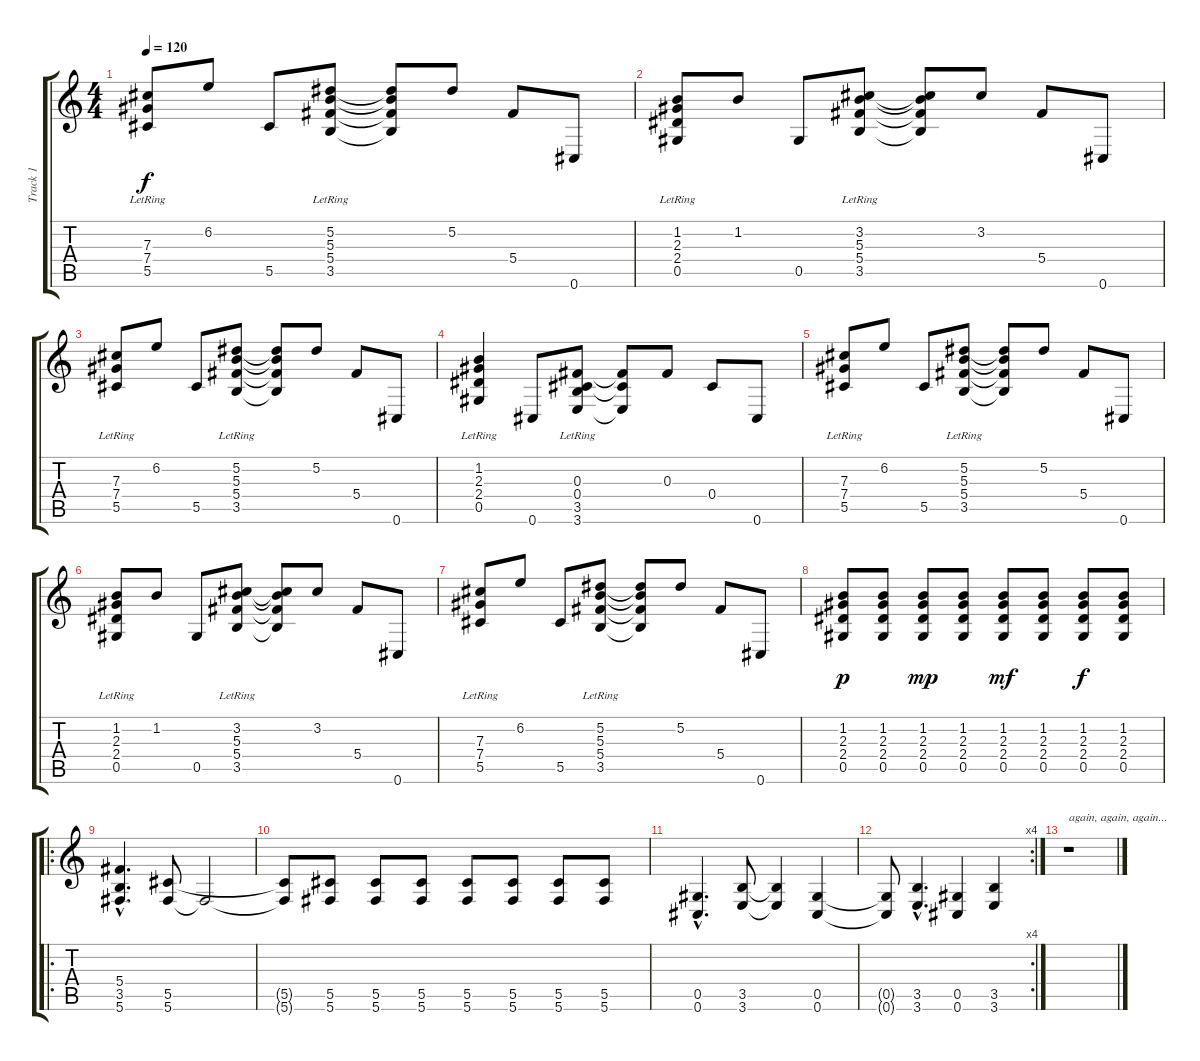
\track ("Track 1" "Track 1") {instrument distortionguitar}
\staff {score tabs}
\tuning (Eb4 Bb3 Gb3 Db3 Ab2 Db2) {hide}
\ts (4 4)
\tempo 120
\clef g2
\ks c
(7.3{lr} 7.4{lr} 5.5{lr}).8{dy f instrument electricguitarclean} 6.2.8 5.5.8 (5.2{lr} 5.3{lr} 5.4{lr} 3.5{lr}).8 (5.2{t} 5.3{t} 5.4{t} 3.5{t}).8 5.2.8 5.4.8 0.6.8 |
(1.2{lr} 2.3{lr} 2.4{lr} 0.5{lr}).8 1.2.8 0.5.8 (3.2{lr} 5.3{lr} 5.4{lr} 3.5{lr}).8 (3.2{t} 5.3{t} 5.4{t} 3.5{t}).8 3.2.8 5.4.8 0.6.8 |
(7.3{lr} 7.4{lr} 5.5{lr}).8 6.2.8 5.5.8 (5.2{lr} 5.3{lr} 5.4{lr} 3.5{lr}).8 (5.2{t} 5.3{t} 5.4{t} 3.5{t}).8 5.2.8 5.4.8 0.6.8 |
(1.2{lr} 2.3{lr} 2.4{lr} 0.5{lr}).4 0.6.8 (0.3{lr} 0.4{lr} 3.5{lr} 3.6{lr}).8 (0.3{t} 0.4{t} 3.6{t}).8 0.3.8 0.4.8 0.6.8 |
(7.3{lr} 7.4{lr} 5.5{lr}).8 6.2.8 5.5.8 (5.2{lr} 5.3{lr} 5.4{lr} 3.5{lr}).8 (5.2{t} 5.3{t} 5.4{t} 3.5{t}).8 5.2.8 5.4.8 0.6.8 |
(1.2{lr} 2.3{lr} 2.4{lr} 0.5{lr}).8 1.2.8 0.5.8 (3.2{lr} 5.3{lr} 5.4{lr} 3.5{lr}).8 (3.2{t} 5.3{t} 5.4{t} 3.5{t}).8 3.2.8 5.4.8 0.6.8 |
(7.3{lr} 7.4{lr} 5.5{lr}).8 6.2.8 5.5.8 (5.2{lr} 5.3{lr} 5.4{lr} 3.5{lr}).8 (5.2{t} 5.3{t} 5.4{t} 3.5{t}).8 5.2.8 5.4.8 0.6.8 |
(1.2 2.3 2.4 0.5).8{dy p instrument distortionguitar} (1.2 2.3 2.4 0.5).8 (1.2 2.3 2.4 0.5).8{dy mp} (1.2 2.3 2.4 0.5).8 (1.2 2.3 2.4 0.5).8{dy mf} (1.2 2.3 2.4 0.5).8 (1.2 2.3 2.4 0.5).8{dy f} (1.2 2.3 2.4 0.5).8 |
\ro
(5.4{hac} 3.5{hac} 5.6{hac}).4{d instrument distortionguitar} (5.5 5.6).8 5.6{t}.2 |
(5.5{t} 5.6{t}).8 (5.5 5.6).8 (5.5 5.6).8 (5.5 5.6).8 (5.5 5.6).8 (5.5 5.6).8 (5.5 5.6).8 (5.5 5.6).8 |
(0.5{hac} 0.6{hac}).4{d} (3.5 3.6).8 (3.5{t} 3.6{t}).4 (0.5 0.6).4 |
\rc 4
(0.5{t} 0.6{t}).8 (3.5{hac} 3.6{hac}).4{d} (0.5 0.6).4 (3.5 3.6).4 |
r.1{txt "again, again, again..."}
